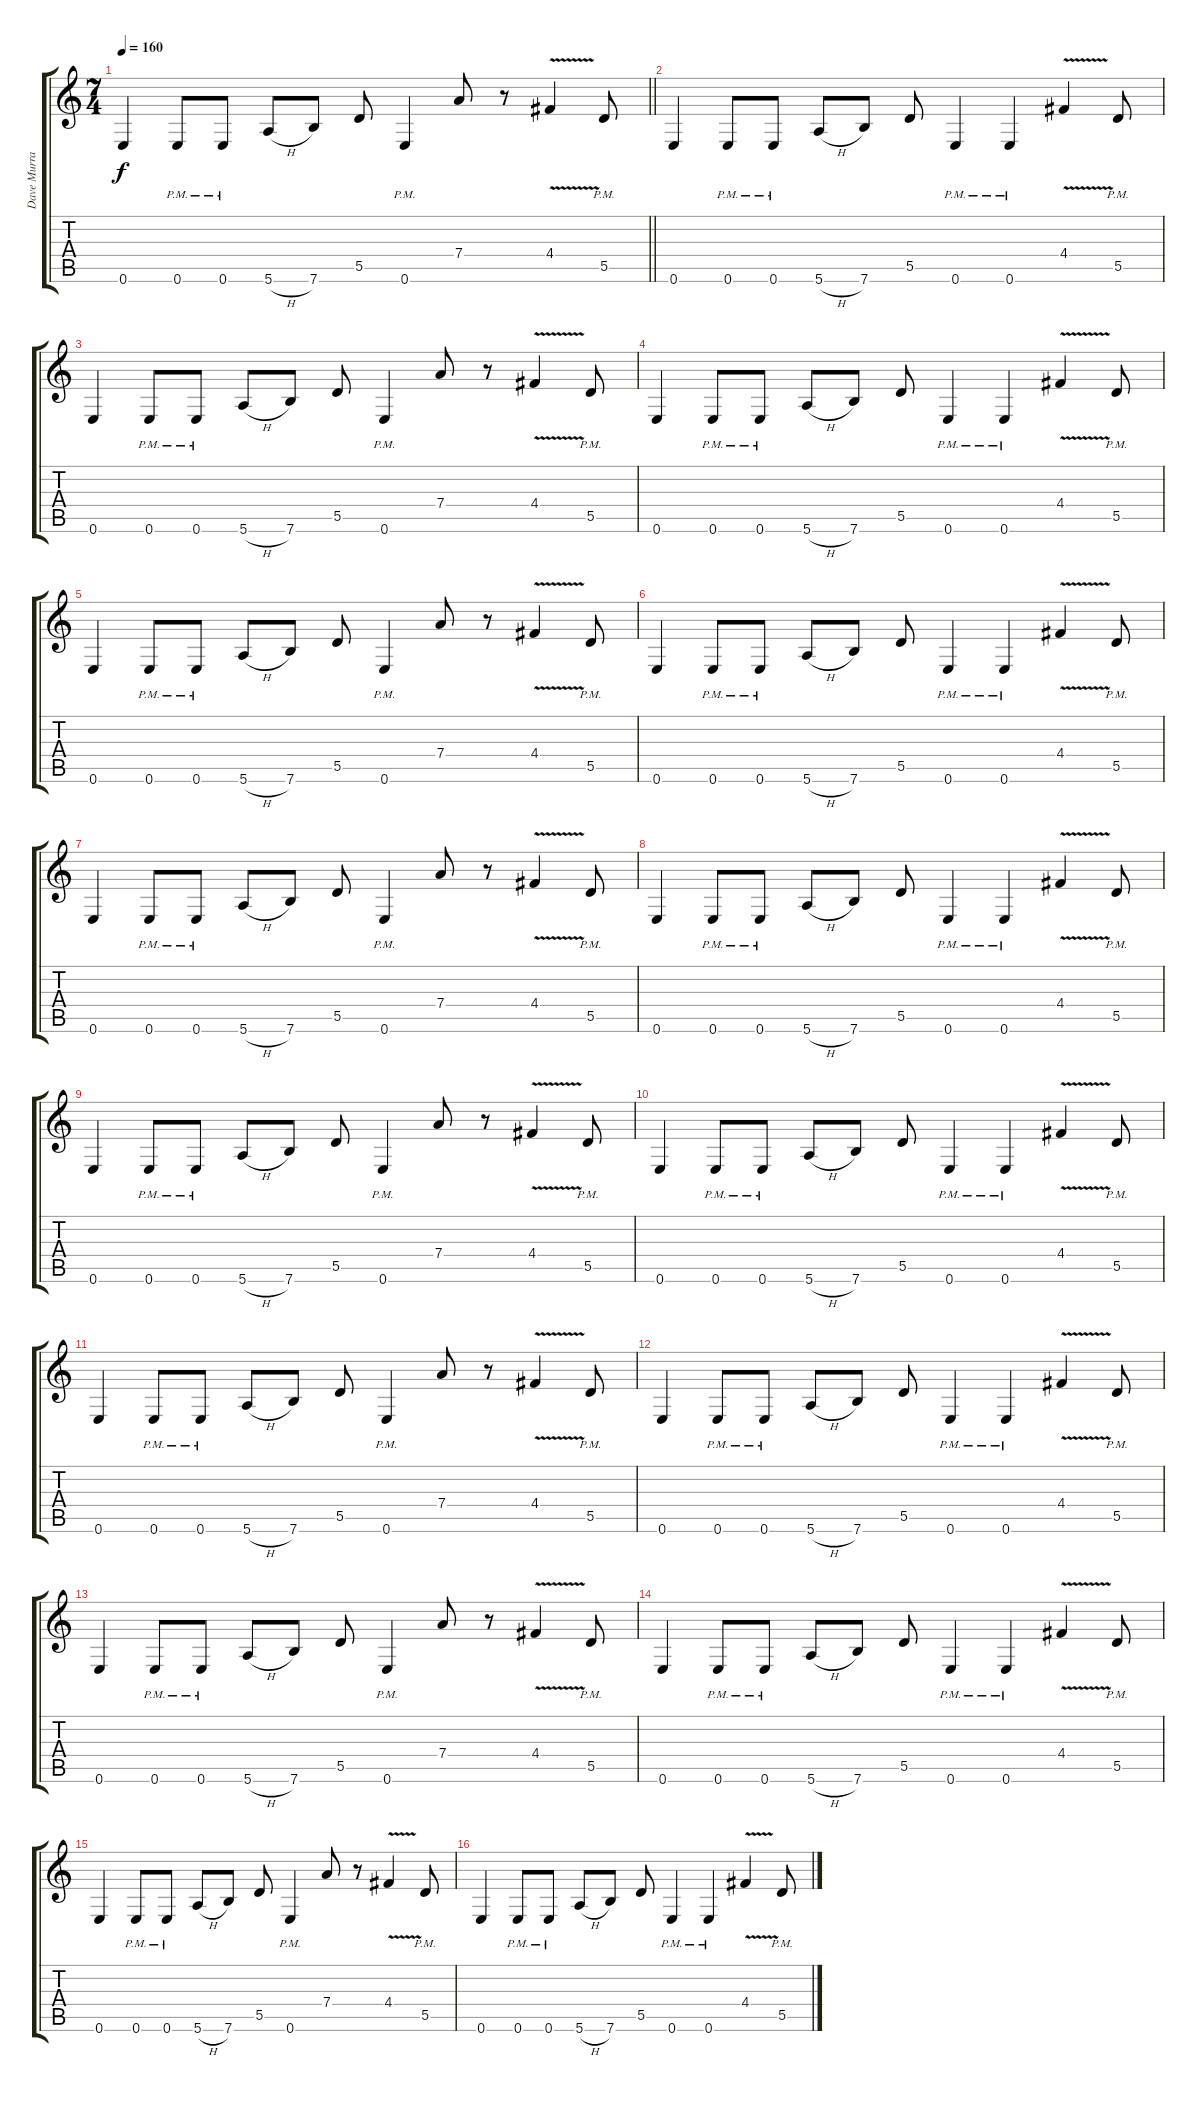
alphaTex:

\track ("Dave Murray" "Dave Murra") {instrument overdrivenguitar}
\staff {score tabs}
\tuning (E4 B3 G3 D3 A2 E2) {hide}
\ts (7 4)
\tempo 160
\clef g2
\barLineRight lightlight
\ks c
0.6.4{dy f} 0.6{pm}.8 0.6{pm}.8 5.6{h}.8 7.6.8 5.5.8 0.6{pm}.4 7.4.8 r.8 4.4{v}.4 5.5{pm}.8 |
0.6.4 0.6{pm}.8 0.6{pm}.8 5.6{h}.8 7.6.8 5.5.8 0.6{pm}.4 0.6{pm}.4 4.4{v}.4 5.5{pm}.8 |
0.6.4 0.6{pm}.8 0.6{pm}.8 5.6{h}.8 7.6.8 5.5.8 0.6{pm}.4 7.4.8 r.8 4.4{v}.4 5.5{pm}.8 |
0.6.4 0.6{pm}.8 0.6{pm}.8 5.6{h}.8 7.6.8 5.5.8 0.6{pm}.4 0.6{pm}.4 4.4{v}.4 5.5{pm}.8 |
0.6.4 0.6{pm}.8 0.6{pm}.8 5.6{h}.8 7.6.8 5.5.8 0.6{pm}.4 7.4.8 r.8 4.4{v}.4 5.5{pm}.8 |
0.6.4 0.6{pm}.8 0.6{pm}.8 5.6{h}.8 7.6.8 5.5.8 0.6{pm}.4 0.6{pm}.4 4.4{v}.4 5.5{pm}.8 |
0.6.4 0.6{pm}.8 0.6{pm}.8 5.6{h}.8 7.6.8 5.5.8 0.6{pm}.4 7.4.8 r.8 4.4{v}.4 5.5{pm}.8 |
0.6.4 0.6{pm}.8 0.6{pm}.8 5.6{h}.8 7.6.8 5.5.8 0.6{pm}.4 0.6{pm}.4 4.4{v}.4 5.5{pm}.8 |
0.6.4 0.6{pm}.8 0.6{pm}.8 5.6{h}.8 7.6.8 5.5.8 0.6{pm}.4 7.4.8 r.8 4.4{v}.4 5.5{pm}.8 |
0.6.4 0.6{pm}.8 0.6{pm}.8 5.6{h}.8 7.6.8 5.5.8 0.6{pm}.4 0.6{pm}.4 4.4{v}.4 5.5{pm}.8 |
0.6.4 0.6{pm}.8 0.6{pm}.8 5.6{h}.8 7.6.8 5.5.8 0.6{pm}.4 7.4.8 r.8 4.4{v}.4 5.5{pm}.8 |
0.6.4 0.6{pm}.8 0.6{pm}.8 5.6{h}.8 7.6.8 5.5.8 0.6{pm}.4 0.6{pm}.4 4.4{v}.4 5.5{pm}.8 |
0.6.4 0.6{pm}.8 0.6{pm}.8 5.6{h}.8 7.6.8 5.5.8 0.6{pm}.4 7.4.8 r.8 4.4{v}.4 5.5{pm}.8 |
0.6.4 0.6{pm}.8 0.6{pm}.8 5.6{h}.8 7.6.8 5.5.8 0.6{pm}.4 0.6{pm}.4 4.4{v}.4 5.5{pm}.8 |
0.6.4 0.6{pm}.8 0.6{pm}.8 5.6{h}.8 7.6.8 5.5.8 0.6{pm}.4 7.4.8 r.8 4.4{v}.4 5.5{pm}.8 |
0.6.4 0.6{pm}.8 0.6{pm}.8 5.6{h}.8 7.6.8 5.5.8 0.6{pm}.4 0.6{pm}.4 4.4{v}.4 5.5{pm}.8
